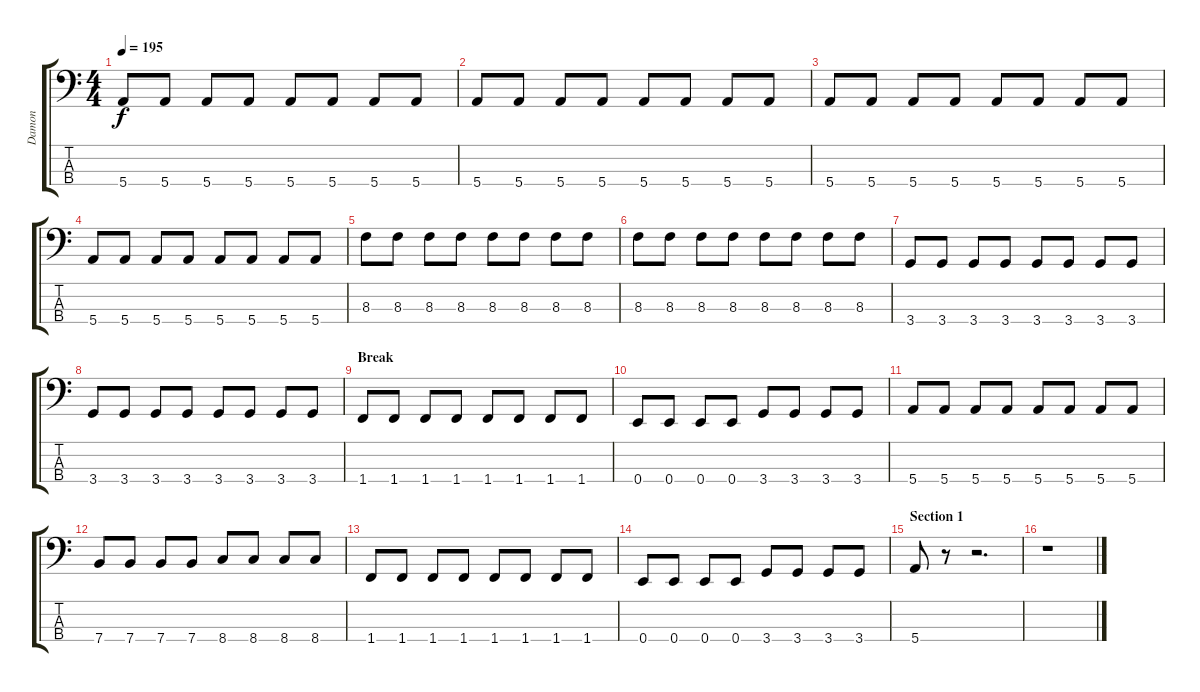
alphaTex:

\track ("Damon" "Damon") {instrument acousticbass}
\staff {score tabs}
\tuning (G2 D2 A1 E1) {hide}
\ts (4 4)
\tempo 195
\clef f4
\ks c
5.4.8{dy f} 5.4.8 5.4.8 5.4.8 5.4.8 5.4.8 5.4.8 5.4.8 |
5.4.8 5.4.8 5.4.8 5.4.8 5.4.8 5.4.8 5.4.8 5.4.8 |
5.4.8 5.4.8 5.4.8 5.4.8 5.4.8 5.4.8 5.4.8 5.4.8 |
5.4.8 5.4.8 5.4.8 5.4.8 5.4.8 5.4.8 5.4.8 5.4.8 |
8.3.8 8.3.8 8.3.8 8.3.8 8.3.8 8.3.8 8.3.8 8.3.8 |
8.3.8 8.3.8 8.3.8 8.3.8 8.3.8 8.3.8 8.3.8 8.3.8 |
3.4.8 3.4.8 3.4.8 3.4.8 3.4.8 3.4.8 3.4.8 3.4.8 |
3.4.8 3.4.8 3.4.8 3.4.8 3.4.8 3.4.8 3.4.8 3.4.8 |
\section ("" "Break")
1.4.8 1.4.8 1.4.8 1.4.8 1.4.8 1.4.8 1.4.8 1.4.8 |
0.4.8 0.4.8 0.4.8 0.4.8 3.4.8 3.4.8 3.4.8 3.4.8 |
5.4.8 5.4.8 5.4.8 5.4.8 5.4.8 5.4.8 5.4.8 5.4.8 |
7.4.8 7.4.8 7.4.8 7.4.8 8.4.8 8.4.8 8.4.8 8.4.8 |
1.4.8 1.4.8 1.4.8 1.4.8 1.4.8 1.4.8 1.4.8 1.4.8 |
0.4.8 0.4.8 0.4.8 0.4.8 3.4.8 3.4.8 3.4.8 3.4.8 |
\section ("" "Section 1")
5.4.8 r.8 r.2{d} |
r.1
